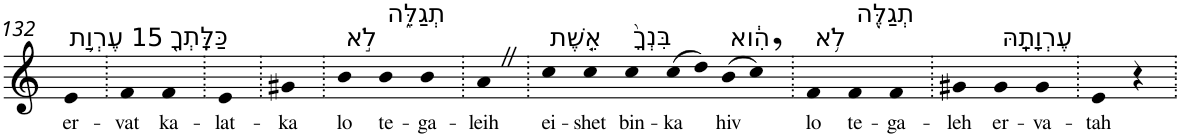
**kern	**text
*part1	*part1
*staff1	*staff1
*I"Piano	*
*I'Pno	*
!!LO:PB:g=z
*clefG2	*
*k[]	*
=132	=132
!LO:TX:a:t=15 עֶרְוַ֥ת	!
!	!LO:LY:b
4e	er-
=133.	=133.
!	!LO:LY:b
4f	-vat
!LO:TX:a:t=כַּלָּֽתְךָ֖	!
!	!LO:LY:b
4f	ka-
=134.	=134.
!	!LO:LY:b
4e	-lat-
=135.	=135.
!	!LO:LY:b
4g#X	-ka
=136.	=136.
!LO:TX:a:t=לֹ֣א	!
!	!LO:LY:b
4b	lo
!LO:TX:a:t=תְגַלֵּ֑ה	!
!	!LO:LY:b
4b	te-
!	!LO:LY:b
4b	-ga-
=137.	=137.
!	!LO:LY:b
4aZ	-leih
=138.	=138.
!LO:TX:a:t=אֵ֤שֶׁת	!
!	!LO:LY:b
4cc	ei-
!	!LO:LY:b
4cc	-shet
!LO:TX:a:t=בִּנְךָ֙	!
!	!LO:LY:b
4cc	bin-
!	!LO:LY:b
(>8cc	-ka
8dd)	.
!LO:TX:a:t=הִ֔וא	!
!	!LO:LY:b
(>8b	hiv
8cc,)	.
=139.	=139.
!LO:TX:a:t=לֹ֥א	!
!	!LO:LY:b
4f	lo
!LO:TX:a:t=תְגַלֶּ֖ה	!
!	!LO:LY:b
4f	te-
!	!LO:LY:b
4f	-ga-
=140.	=140.
!	!LO:LY:b
4g#X	-leh
!LO:TX:a:t=עֶרְוָתָֽהּ	!
!	!LO:LY:b
4g#	er-
!	!LO:LY:b
4g#	-va-
=141.	=141.
!	!LO:LY:b
4e	-tah
4r	.
=.	=.
*-	*-
